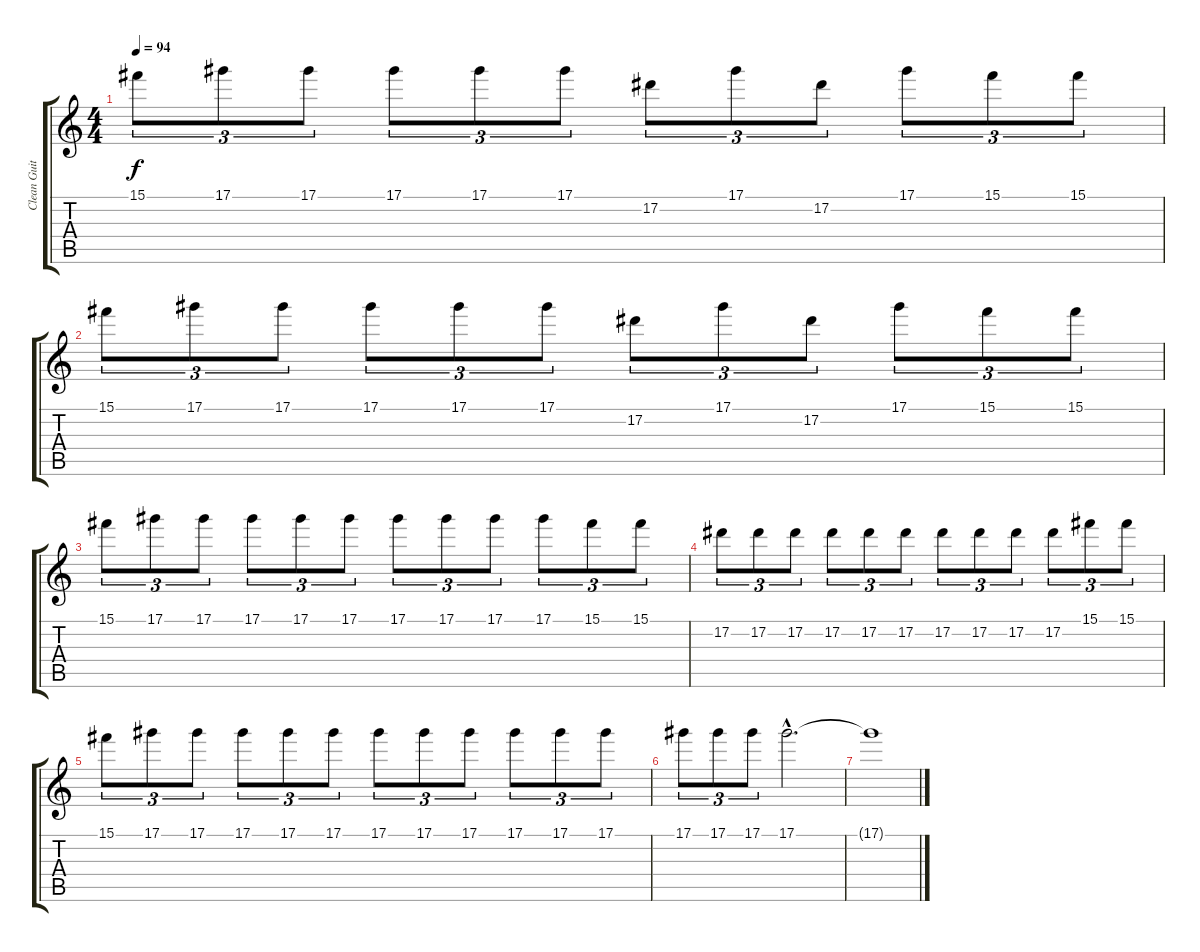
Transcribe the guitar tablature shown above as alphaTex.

\track ("Clean Guitar" "Clean Guit") {instrument electricguitarjazz}
\staff {score tabs}
\tuning (Eb4 Bb3 Gb3 Db3 Ab2 Eb2) {hide}
\ts (4 4)
\tempo 94
\clef g2
\ks c
15.1.8{tu (3 2) dy f} 17.1.8{tu (3 2)} 17.1.8{tu (3 2)} 17.1.8{tu (3 2)} 17.1.8{tu (3 2)} 17.1.8{tu (3 2)} 17.2.8{tu (3 2)} 17.1.8{tu (3 2)} 17.2.8{tu (3 2)} 17.1.8{tu (3 2)} 15.1.8{tu (3 2)} 15.1.8{tu (3 2)} |
15.1.8{tu (3 2)} 17.1.8{tu (3 2)} 17.1.8{tu (3 2)} 17.1.8{tu (3 2)} 17.1.8{tu (3 2)} 17.1.8{tu (3 2)} 17.2.8{tu (3 2)} 17.1.8{tu (3 2)} 17.2.8{tu (3 2)} 17.1.8{tu (3 2)} 15.1.8{tu (3 2)} 15.1.8{tu (3 2)} |
15.1.8{tu (3 2)} 17.1.8{tu (3 2)} 17.1.8{tu (3 2)} 17.1.8{tu (3 2)} 17.1.8{tu (3 2)} 17.1.8{tu (3 2)} 17.1.8{tu (3 2)} 17.1.8{tu (3 2)} 17.1.8{tu (3 2)} 17.1.8{tu (3 2)} 15.1.8{tu (3 2)} 15.1.8{tu (3 2)} |
17.2.8{tu (3 2)} 17.2.8{tu (3 2)} 17.2.8{tu (3 2)} 17.2.8{tu (3 2)} 17.2.8{tu (3 2)} 17.2.8{tu (3 2)} 17.2.8{tu (3 2)} 17.2.8{tu (3 2)} 17.2.8{tu (3 2)} 17.2.8{tu (3 2)} 15.1.8{tu (3 2)} 15.1.8{tu (3 2)} |
15.1.8{tu (3 2)} 17.1.8{tu (3 2)} 17.1.8{tu (3 2)} 17.1.8{tu (3 2)} 17.1.8{tu (3 2)} 17.1.8{tu (3 2)} 17.1.8{tu (3 2)} 17.1.8{tu (3 2)} 17.1.8{tu (3 2)} 17.1.8{tu (3 2)} 17.1.8{tu (3 2)} 17.1.8{tu (3 2)} |
17.1.8{tu (3 2)} 17.1.8{tu (3 2)} 17.1.8{tu (3 2)} 17.1{hac}.2{d} |
17.1{t}.1
